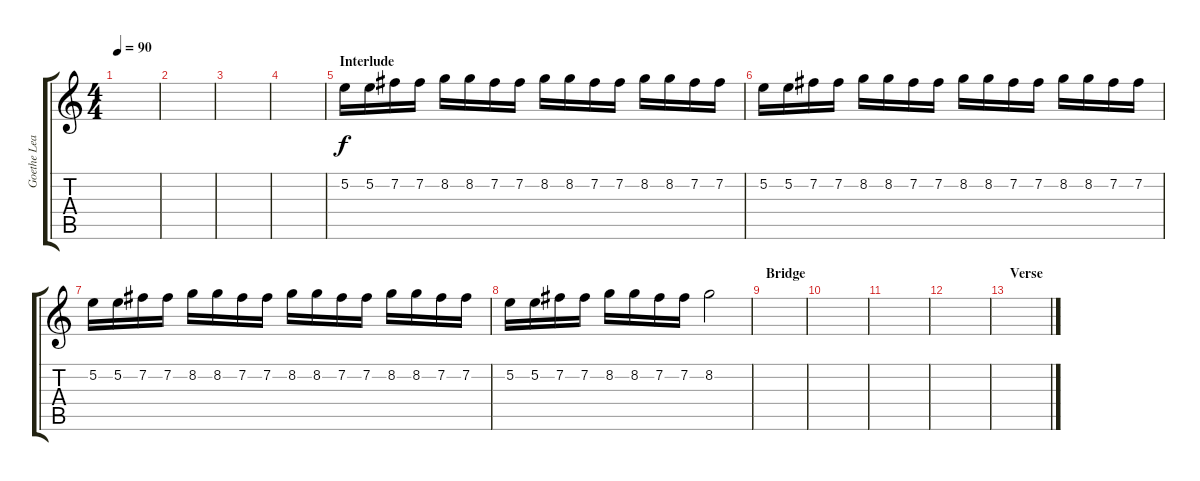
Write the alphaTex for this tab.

\track ("Goethe Lead" "Goethe Lea") {instrument distortionguitar}
\staff {score tabs}
\tuning (E4 B3 G3 D3 A2 E2) {hide}
\ts (4 4)
\tempo 90
\clef g2
\ks c
|
|
|
|
\section ("" "Interlude")
5.2.16 5.2.16 7.2.16 7.2.16 8.2.16 8.2.16 7.2.16 7.2.16 8.2.16 8.2.16 7.2.16 7.2.16 8.2.16 8.2.16 7.2.16 7.2.16 |
5.2.16 5.2.16 7.2.16 7.2.16 8.2.16 8.2.16 7.2.16 7.2.16 8.2.16 8.2.16 7.2.16 7.2.16 8.2.16 8.2.16 7.2.16 7.2.16 |
5.2.16 5.2.16 7.2.16 7.2.16 8.2.16 8.2.16 7.2.16 7.2.16 8.2.16 8.2.16 7.2.16 7.2.16 8.2.16 8.2.16 7.2.16 7.2.16 |
5.2.16 5.2.16 7.2.16 7.2.16 8.2.16 8.2.16 7.2.16 7.2.16 8.2.2 |
\section ("" "Bridge")
|
|
|
|
\section ("" "Verse")
